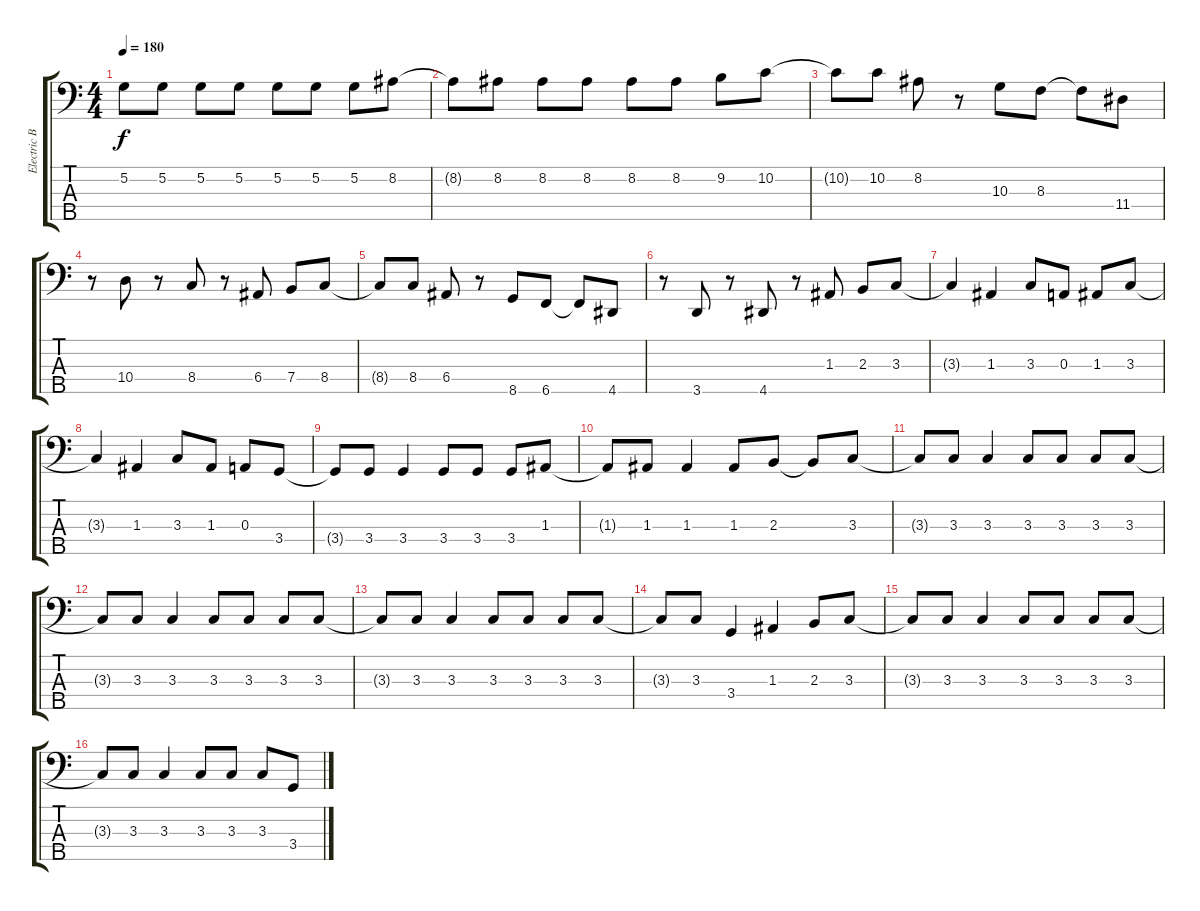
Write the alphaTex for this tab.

\track ("Electric Bass (Ellefson)" "Electric B") {instrument electricbassfinger}
\staff {score tabs}
\tuning (G2 D2 A1 E1 B0) {hide}
\ts (4 4)
\tempo 180
\clef f4
\ks c
5.2.8{dy f} 5.2.8 5.2.8 5.2.8 5.2.8 5.2.8 5.2.8 8.2.8 |
8.2{t}.8 8.2.8 8.2.8 8.2.8 8.2.8 8.2.8 9.2.8 10.2.8 |
10.2{t}.8 10.2.8 8.2.8 r.8 10.3.8 8.3.8 8.3{t}.8 11.4.8 |
r.8 10.4.8 r.8 8.4.8 r.8 6.4.8 7.4.8 8.4.8 |
8.4{t}.8 8.4.8 6.4.8 r.8 8.5.8 6.5.8 6.5{t}.8 4.5.8 |
r.8 3.5.8 r.8 4.5.8 r.8 1.3.8 2.3.8 3.3.8 |
3.3{t}.4 1.3.4 3.3.8 0.3.8 1.3.8 3.3.8 |
3.3{t}.4 1.3.4 3.3.8 1.3.8 0.3.8 3.4.8 |
3.4{t}.8 3.4.8 3.4.4 3.4.8 3.4.8 3.4.8 1.3.8 |
1.3{t}.8 1.3.8 1.3.4 1.3.8 2.3.8 2.3{t}.8 3.3.8 |
3.3{t}.8 3.3.8 3.3.4 3.3.8 3.3.8 3.3.8 3.3.8 |
3.3{t}.8 3.3.8 3.3.4 3.3.8 3.3.8 3.3.8 3.3.8 |
3.3{t}.8 3.3.8 3.3.4 3.3.8 3.3.8 3.3.8 3.3.8 |
3.3{t}.8 3.3.8 3.4.4 1.3.4 2.3.8 3.3.8 |
3.3{t}.8 3.3.8 3.3.4 3.3.8 3.3.8 3.3.8 3.3.8 |
3.3{t}.8 3.3.8 3.3.4 3.3.8 3.3.8 3.3.8 3.4.8
